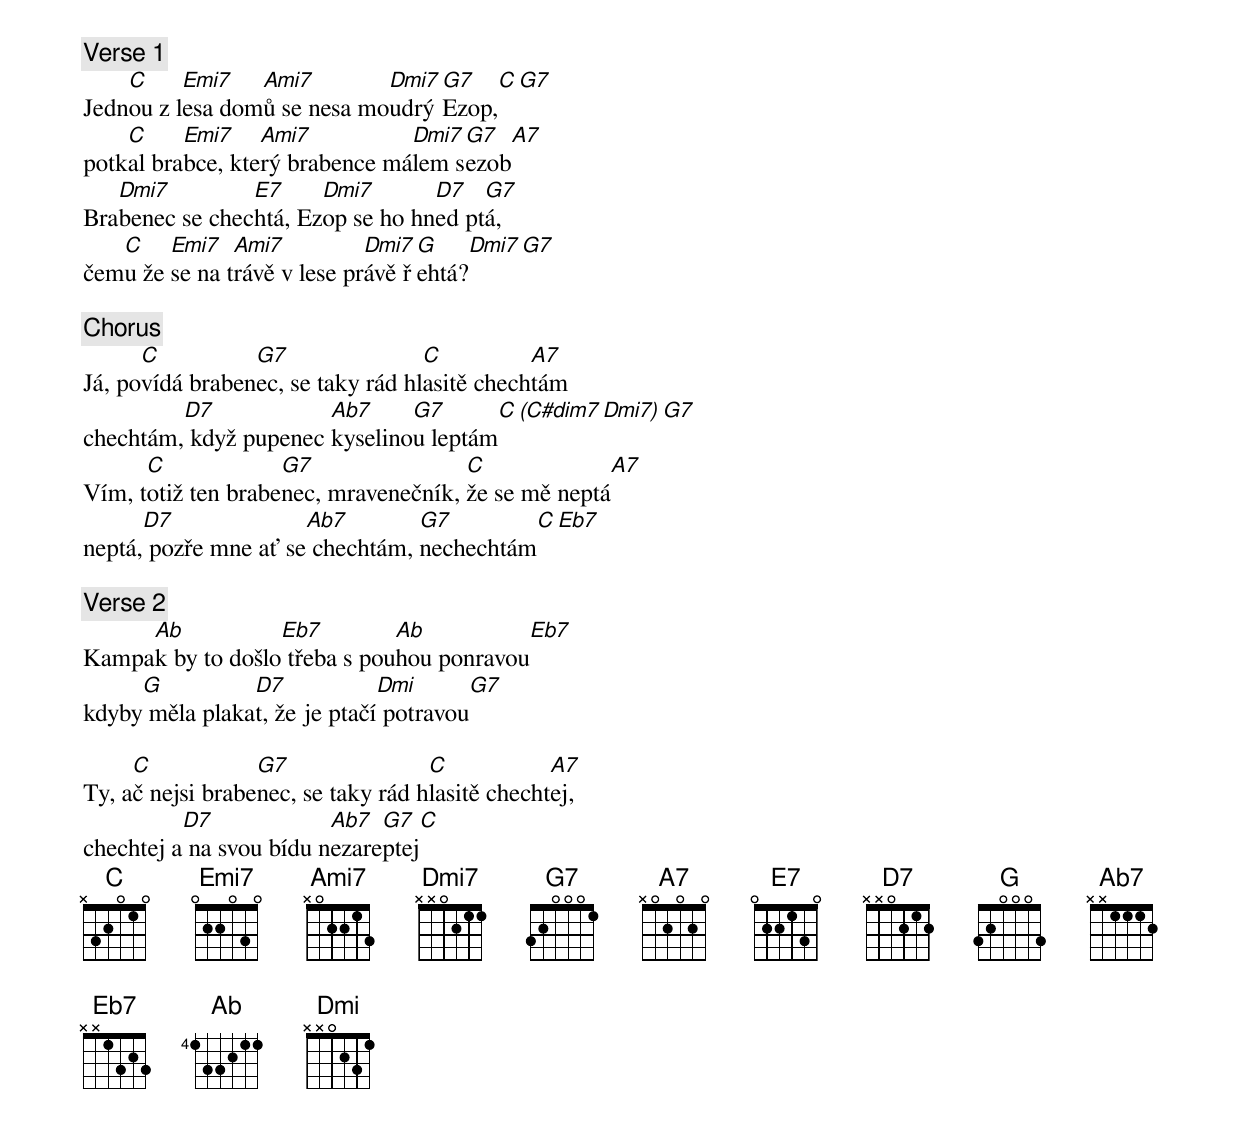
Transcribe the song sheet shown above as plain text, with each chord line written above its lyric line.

[Verse 1]
    C     Emi7   Ami7        Dmi7 G7    C    G7
Jednou z lesa domů se nesa moudrý Ezop,
    C     Emi7    Ami7          Dmi7 G7    A7
potkal brabce, který brabence málem sezob
   Dmi7         E7     Dmi7       D7   G7
Brabenec se chechtá, Ezop se ho hned ptá,
   C    Emi7   Ami7          Dmi7 G    Dmi7   G7
čemu že se na trávě v lese právě řehtá?

[Chorus]
      C          G7                C          A7
Já, povídá brabenec, se taky rád hlasitě chechtám
         D7            Ab7     G7         C   (C#dim7 Dmi7) G7
chechtám, když pupenec kyselinou leptám
      C             G7                C              A7
Vím, totiž ten brabenec, mravenečník, že se mě neptá
      D7              Ab7        G7          C    Eb7
neptá, pozře mne ať se chechtám, nechechtám

[Verse 2]
     Ab           Eb7         Ab           Eb7
Kampak by to došlo třeba s pouhou ponravou
     G          D7            Dmi        G7
kdyby měla plakat, že je ptačí potravou

     C            G7                C            A7
Ty, ač nejsi brabenec, se taky rád hlasitě chechtej,
          D7             Ab7  G7     C
chechtej a na svou bídu nezareptej
